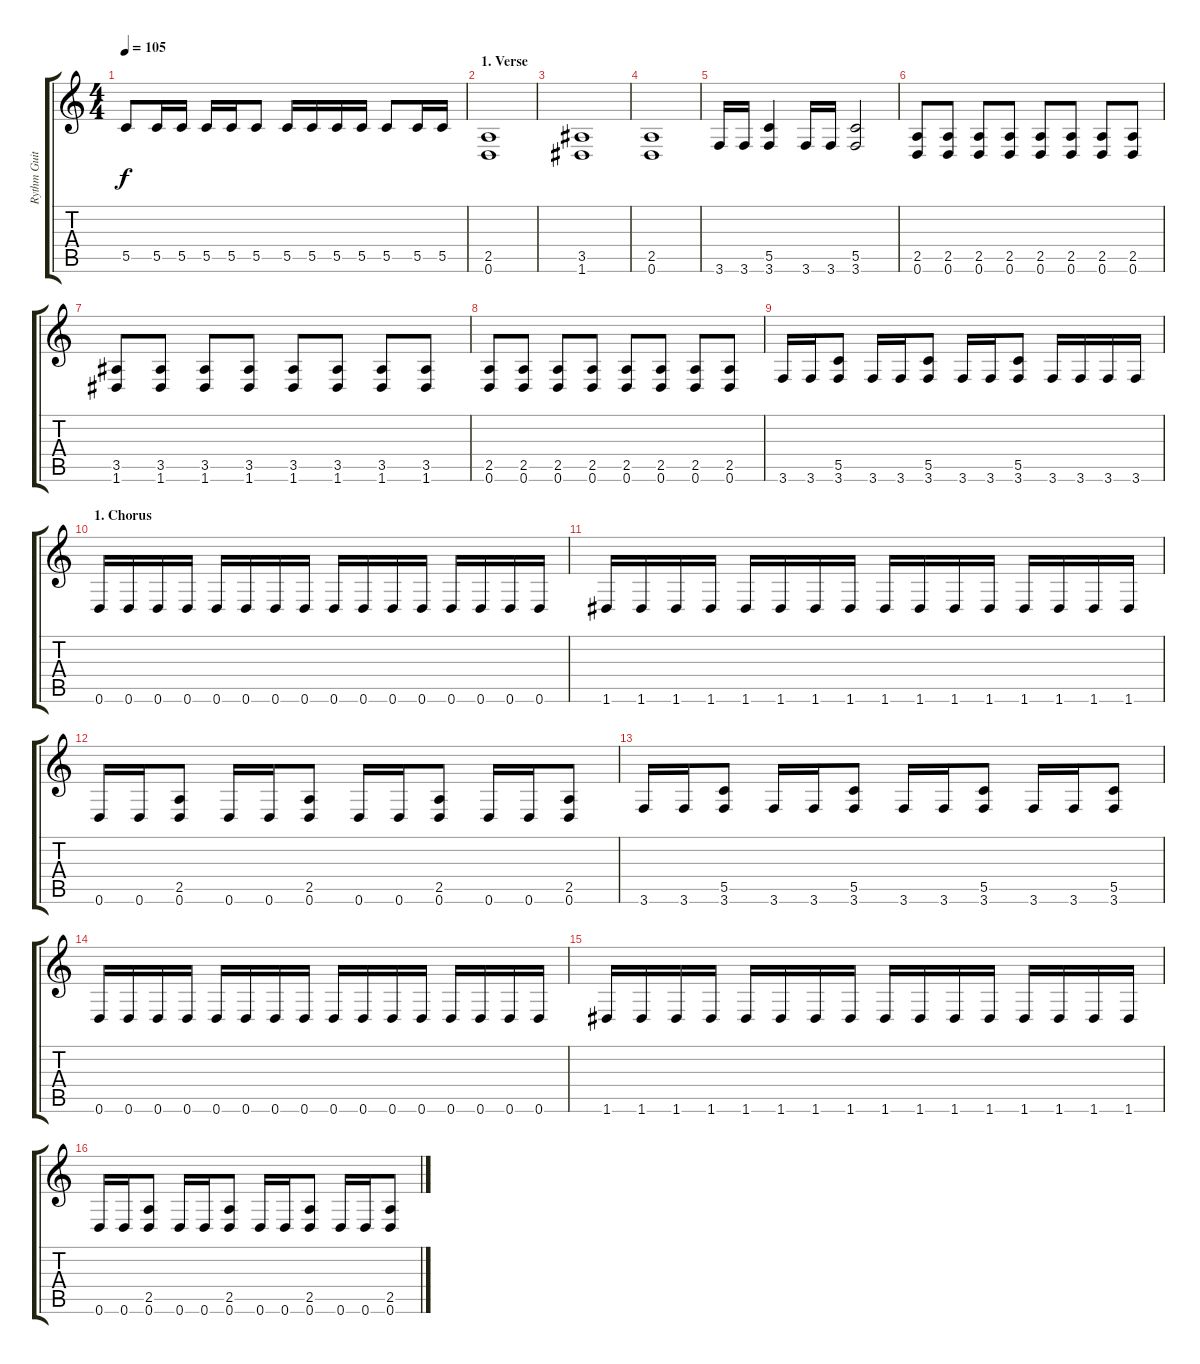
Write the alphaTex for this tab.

\track ("Rythm Guitar / WOWA " "Rythm Guit") {instrument distortionguitar}
\staff {score tabs}
\tuning (D4 A3 F3 C3 G2 D2) {hide}
\ts (4 4)
\tempo 105
\clef g2
\ks c
5.5.8{dy f} 5.5.16 5.5.16 5.5.16 5.5.16 5.5.8 5.5.16 5.5.16 5.5.16 5.5.16 5.5.8 5.5.16 5.5.16 |
\section ("" "1. Verse")
(2.5 0.6).1{volume 14} |
(3.5 1.6).1 |
(2.5 0.6).1 |
3.6.16 3.6.16 (5.5 3.6).4 3.6.16 3.6.16 (5.5 3.6).2 |
(2.5 0.6).8 (2.5 0.6).8 (2.5 0.6).8 (2.5 0.6).8 (2.5 0.6).8 (2.5 0.6).8 (2.5 0.6).8 (2.5 0.6).8 |
(3.5 1.6).8 (3.5 1.6).8 (3.5 1.6).8 (3.5 1.6).8 (3.5 1.6).8 (3.5 1.6).8 (3.5 1.6).8 (3.5 1.6).8 |
(2.5 0.6).8 (2.5 0.6).8 (2.5 0.6).8 (2.5 0.6).8 (2.5 0.6).8 (2.5 0.6).8 (2.5 0.6).8 (2.5 0.6).8 |
3.6.16 3.6.16 (5.5 3.6).8 3.6.16 3.6.16 (5.5 3.6).8 3.6.16 3.6.16 (5.5 3.6).8 3.6.16 3.6.16 3.6.16 3.6.16 |
\section ("" "1. Chorus")
0.6.16 0.6.16 0.6.16 0.6.16 0.6.16 0.6.16 0.6.16 0.6.16 0.6.16 0.6.16 0.6.16 0.6.16 0.6.16 0.6.16 0.6.16 0.6.16 |
1.6.16 1.6.16 1.6.16 1.6.16 1.6.16 1.6.16 1.6.16 1.6.16 1.6.16 1.6.16 1.6.16 1.6.16 1.6.16 1.6.16 1.6.16 1.6.16 |
0.6.16 0.6.16 (2.5 0.6).8 0.6.16 0.6.16 (2.5 0.6).8 0.6.16 0.6.16 (2.5 0.6).8 0.6.16 0.6.16 (2.5 0.6).8 |
3.6.16 3.6.16 (5.5 3.6).8 3.6.16 3.6.16 (5.5 3.6).8 3.6.16 3.6.16 (5.5 3.6).8 3.6.16 3.6.16 (5.5 3.6).8 |
0.6.16 0.6.16 0.6.16 0.6.16 0.6.16 0.6.16 0.6.16 0.6.16 0.6.16 0.6.16 0.6.16 0.6.16 0.6.16 0.6.16 0.6.16 0.6.16 |
1.6.16 1.6.16 1.6.16 1.6.16 1.6.16 1.6.16 1.6.16 1.6.16 1.6.16 1.6.16 1.6.16 1.6.16 1.6.16 1.6.16 1.6.16 1.6.16 |
0.6.16 0.6.16 (2.5 0.6).8 0.6.16 0.6.16 (2.5 0.6).8 0.6.16 0.6.16 (2.5 0.6).8 0.6.16 0.6.16 (2.5 0.6).8
